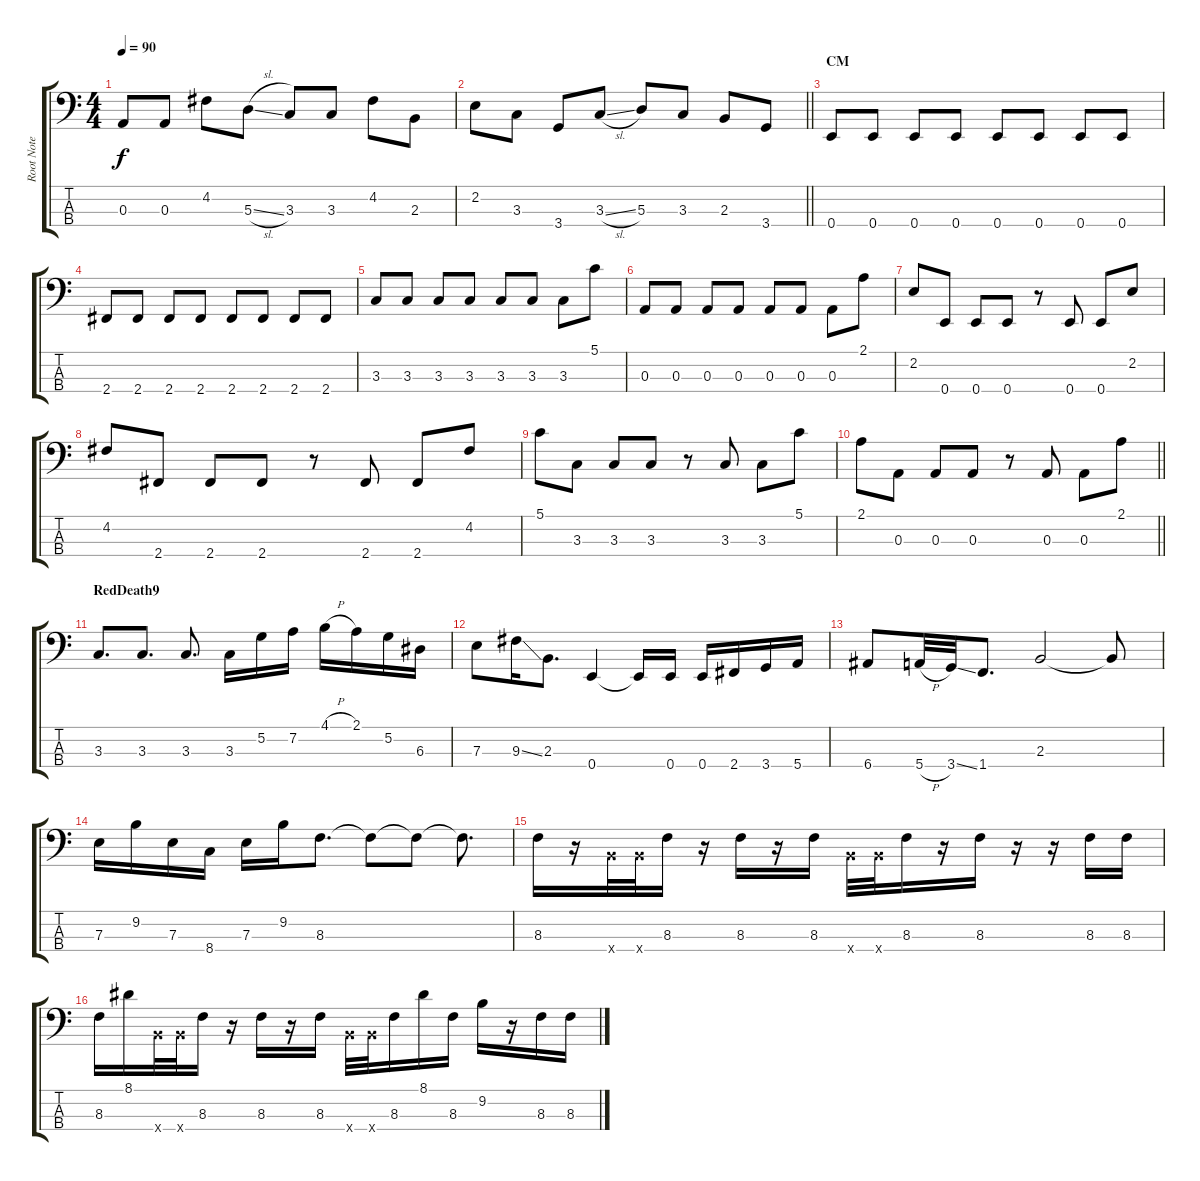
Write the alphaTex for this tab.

\track ("Root Note Maniac" "Root Note ") {instrument electricbassfinger}
\staff {score tabs}
\tuning (G2 D2 A1 E1) {hide}
\ts (4 4)
\tempo 90
\clef f4
\ks c
0.3.8{dy f} 0.3.8 4.2.8 5.3{sl}.8 3.3.8 3.3.8 4.2.8 2.3.8 |
\barLineRight lightlight
2.2.8 3.3.8 3.4.8 3.3{sl}.8 5.3.8 3.3.8 2.3.8 3.4.8 |
\section ("" "CM")
0.4.8 0.4.8 0.4.8 0.4.8 0.4.8 0.4.8 0.4.8 0.4.8 |
2.4.8 2.4.8 2.4.8 2.4.8 2.4.8 2.4.8 2.4.8 2.4.8 |
3.3.8 3.3.8 3.3.8 3.3.8 3.3.8 3.3.8 3.3.8 5.1.8 |
0.3.8 0.3.8 0.3.8 0.3.8 0.3.8 0.3.8 0.3.8 2.1.8 |
2.2.8 0.4.8 0.4.8 0.4.8 r.8 0.4.8 0.4.8 2.2.8 |
4.2.8 2.4.8 2.4.8 2.4.8 r.8 2.4.8 2.4.8 4.2.8 |
5.1.8 3.3.8 3.3.8 3.3.8 r.8 3.3.8 3.3.8 5.1.8 |
\barLineRight lightlight
2.1.8 0.3.8 0.3.8 0.3.8 r.8 0.3.8 0.3.8 2.1.8 |
\section ("" "RedDeath9")
3.3.8{d} 3.3.8{d} 3.3.8{d} 3.3.16 5.2.16 7.2.16 4.1{h}.16 2.1.16 5.2.16 6.3.16 |
7.3.8 9.3{ss}.16 2.3.8{d} 0.4.4 0.4{t}.16 0.4.16 0.4.16 2.4.16 3.4.16 5.4.16 |
6.4.8 5.4{h}.32 3.4{ss}.32 1.4.8{d} 2.3.2 2.3{t}.8 |
7.3.16 9.2.16 7.3.16 8.4.16 7.3.16 9.2.16 8.3.8{d} 8.3{t}.8 8.3{t}.8 8.3{t}.8{d} |
8.3.16 r.16 7.4{x}.32 7.4{x}.32 8.3.16 r.16 8.3.16 r.16 8.3.16 7.4{x}.32 7.4{x}.32 8.3.16 r.16 8.3.16 r.16 r.16 8.3.16 8.3.16 |
8.3.16 8.1.16 7.4{x}.32 7.4{x}.32 8.3.16 r.16 8.3.16 r.16 8.3.16 7.4{x}.32 7.4{x}.32 8.3.16 8.1.16 8.3.16 9.2.16 r.16 8.3.16 8.3.16
